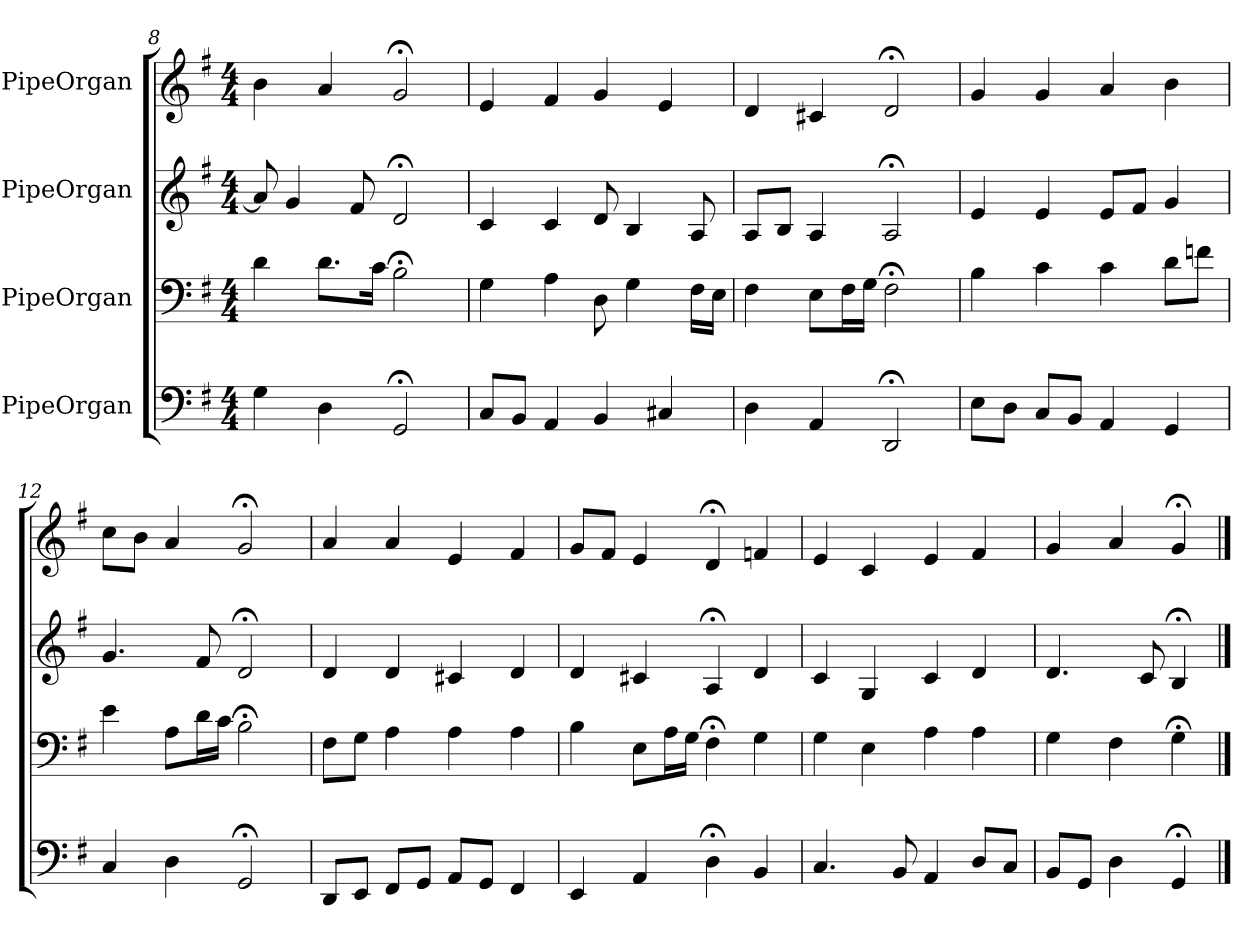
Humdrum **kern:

**kern	**kern	**kern	**kern
*part4	*part3	*part2	*part1
*staff4	*staff3	*staff2	*staff1
*I"PipeOrgan	*I"PipeOrgan	*I"PipeOrgan	*I"PipeOrgan
*k[f#]	*k[f#]	*k[f#]	*k[f#]
*G:	*G:	*G:	*G:
*M4/4	*M4/4	*M4/4	*M4/4
=8	=8	=8	=8
4G	4d	8a]	4b
.	.	4g	.
4D	8.dL	.	4a
.	.	8f#	.
.	16cJk	.	.
2GG;<	2B;<	2d;<	2g;<
=9	=9	=9	=9
8CL	4G	4c	4e
8BBJ	.	.	.
4AA	4A	4c	4f#
4BB	8D	8d	4g
.	4G	4B	.
4C#X	.	.	4e
.	16F#LL	8A	.
.	16EJJ	.	.
=10	=10	=10	=10
4D	4F#	8AL	4d
.	.	8BJ	.
4AA	8EL	4A	4c#X
.	16F#L	.	.
.	16GJJ	.	.
2DD;<	2F#;<	2A;<	2d;<
=11	=11	=11	=11
8EL	4B	4e	4g
8DJ	.	.	.
8CL	4c	4e	4g
8BBJ	.	.	.
4AA	4c	8eL	4a
.	.	8f#J	.
4GG	8dL	4g	4b
.	8fnJ	.	.
=12	=12	=12	=12
4C	4e	4.g	8ccL
.	.	.	8bJ
4D	8AL	.	4a
.	16dL	8f#	.
.	16cJJ	.	.
2GG;<	2B;<	2d;<	2g;<
=13	=13	=13	=13
8DDL	8F#L	4d	4a
8EEJ	8GJ	.	.
8FF#L	4A	4d	4a
8GGJ	.	.	.
8AAL	4A	4c#X	4e
8GGJ	.	.	.
4FF#	4A	4d	4f#
=14	=14	=14	=14
4EE	4B	4d	8gL
.	.	.	8f#J
4AA	8EL	4c#X	4e
.	16AL	.	.
.	16GJJ	.	.
4D;<	4F#;<	4A;<	4d;<
4BB	4G	4d	4fn
=15	=15	=15	=15
4.C	4G	4c	4e
.	4E	4G	4c
8BB	.	.	.
4AA	4A	4c	4e
8DL	4A	4d	4f#
8CJ	.	.	.
=16	=16	=16	=16
8BBL	4G	4.d	4g
8GGJ	.	.	.
4D	4F#	.	4a
.	.	8c	.
4GG;<	4G;<	4B;<	4g;<
==	==	==	==
*-	*-	*-	*-
